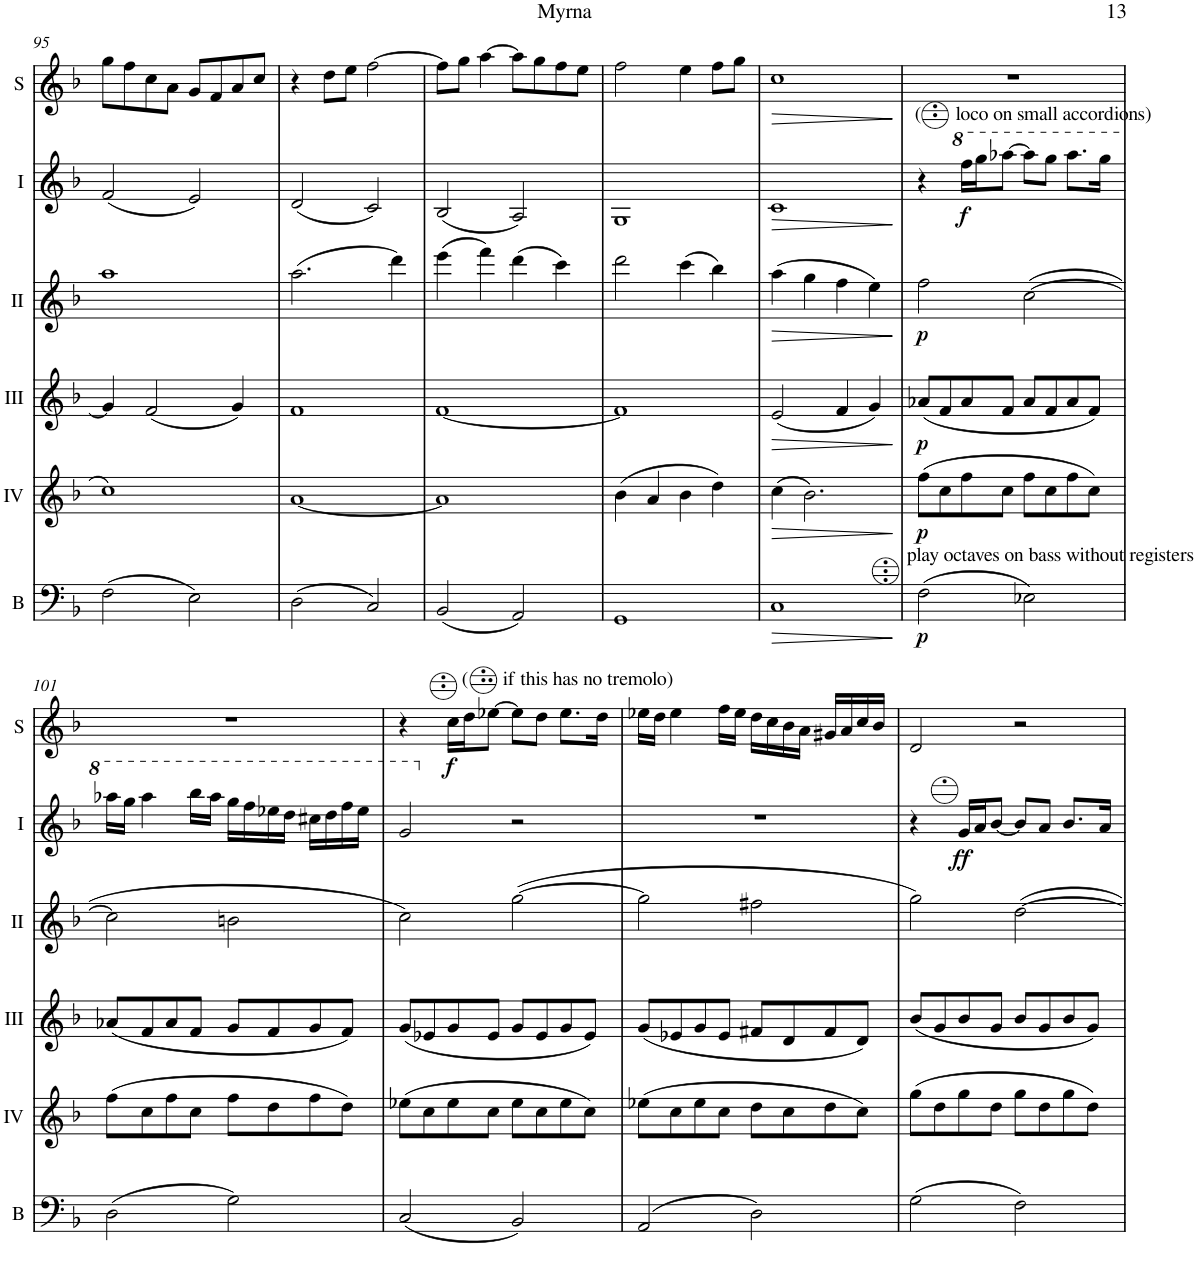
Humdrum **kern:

**kern	**dynam	**kern	**dynam	**kern	**dynam	**kern	**dynam	**kern	**dynam	**kern	**dynam
*part6	*part6	*part5	*part5	*part4	*part4	*part3	*part3	*part2	*part2	*part1	*part1
*staff6	*staff6	*staff5	*staff5	*staff4	*staff4	*staff3	*staff3	*staff2	*staff2	*staff1	*staff1
*I"Bass	*	*I"Acc. 4	*	*I"Acc. 3	*	*I"Acc. 2	*	*I"Acc. 1	*	*I"Solo	*
*I'B	*	*	*	*	*	*	*	*	*	*I'S	*
!!LO:PB:g=z
*clefF4	*	*clefG2	*	*clefG2	*	*clefG2	*	*clefG2	*	*clefG2	*
*Trd7c12	*	*Trd7c12	*	*	*	*	*	*Trd7c12	*	*	*
*k[b-]	*	*k[b-]	*	*k[b-]	*	*k[b-]	*	*k[b-]	*	*k[b-]	*
*M4/4	*	*M4/4	*	*M4/4	*	*M4/4	*	*M4/4	*	*M4/4	*
=95	=95	=95	=95	=95	=95	=95	=95	=95	=95	=95	=95
(2F\	.	1cc	.	4g/]	.	1aa	.	(2f/	.	8gg\L	.
.	.	.	.	.	.	.	.	.	.	8ff\	.
.	.	.	.	(2f/	.	.	.	.	.	8cc\	.
.	.	.	.	.	.	.	.	.	.	8a\J	.
2E\)	.	.	.	.	.	.	.	2e/)	.	8g/L	.
.	.	.	.	.	.	.	.	.	.	8f/	.
.	.	.	.	4g/)	.	.	.	.	.	8a/	.
.	.	.	.	.	.	.	.	.	.	8cc/J	.
=96	=96	=96	=96	=96	=96	=96	=96	=96	=96	=96	=96
(2D\	.	[1a	.	1f	.	(2.aa\	.	(2d/	.	4r	.
.	.	.	.	.	.	.	.	.	.	8dd\L	.
.	.	.	.	.	.	.	.	.	.	8ee\J	.
2C/)	.	.	.	.	.	.	.	2c/)	.	[2ff\	.
.	.	.	.	.	.	4ddd\)	.	.	.	.	.
=97	=97	=97	=97	=97	=97	=97	=97	=97	=97	=97	=97
(2BB-/	.	1a]	.	[1f	.	(4eee\	.	(2B-/	.	8ff\L]	.
.	.	.	.	.	.	.	.	.	.	8gg\J	.
.	.	.	.	.	.	4fff\)	.	.	.	[4aa\	.
2AA/)	.	.	.	.	.	(4ddd\	.	2A/)	.	8aa\L]	.
.	.	.	.	.	.	.	.	.	.	8gg\	.
.	.	.	.	.	.	4ccc\)	.	.	.	8ff\	.
.	.	.	.	.	.	.	.	.	.	8ee\J	.
=98	=98	=98	=98	=98	=98	=98	=98	=98	=98	=98	=98
1GG	.	(4b-\	.	1f]	.	2ddd\	.	1G	.	2ff\	.
.	.	4a/	.	.	.	.	.	.	.	.	.
.	.	4b-\	.	.	.	(4ccc\	.	.	.	4ee\	.
.	.	4dd\)	.	.	.	4bb-\)	.	.	.	8ff\L	.
.	.	.	.	.	.	.	.	.	.	8gg\J	.
=99	=99	=99	=99	=99	=99	=99	=99	=99	=99	=99	=99
!	!LO:HP:b	!	!LO:HP:b	!	!LO:HP:b	!	!LO:HP:b	!	!LO:HP:b	!	!LO:HP:b
1C	>	(4cc\	>	(2e/	>	(4aa\	>	1c	>	1cc	>
.	.	2.b-\)	.	.	.	4gg\	.	.	.	.	.
.	.	.	.	4f/	.	4ff\	.	.	.	.	.
.	.	.	.	4g/)	.	4ee\)	.	.	.	.	.
.	]	.	]	.	]	.	]	.	]	.	]
=100	=100	=100	=100	=100	=100	=100	=100	=100	=100	=100	=100
!LO:TX:a:t=play octaves on bass without registers	!	!	!	!	!	!	!	!	!	!	!
!	!LO:DY:b	!	!LO:DY:b	!	!LO:DY:b	!	!LO:DY:b	!	!	!	!
(2F\	p	(8ff\L	p	(8a-X/L	p	2ff\	p	4r	.	1r	.
.	.	8cc\	.	8f/	.	.	.	.	.	.	.
*	*	*	*	*	*	*	*	*8va	*	*	*
!	!	!	!	!	!	!	!	!LO:TX:a:t=(       loco on small accordions)	!	!	!
!	!	!	!	!	!	!	!	!	!LO:DY:b	!	!
.	.	8ff\	.	8a-/	.	.	.	16fff\LL	f	.	.
.	.	.	.	.	.	.	.	16ggg\J	.	.	.
.	.	8cc\J	.	8f/J	.	.	.	[8aaa-X\J	.	.	.
2E-X\)	.	8ff\L	.	8a-/L	.	([2cc\	.	8aaa-\L]	.	.	.
.	.	8cc\	.	8f/	.	.	.	8ggg\J	.	.	.
.	.	8ff\	.	8a-/	.	.	.	8.aaa-\L	.	.	.
.	.	8cc\J)	.	8f/J)	.	.	.	.	.	.	.
.	.	.	.	.	.	.	.	16ggg\Jk	.	.	.
!!LO:LB:g=z
=101	=101	=101	=101	=101	=101	=101	=101	=101	=101	=101	=101
(2D\	.	(8ff\L	.	(8a-X/L	.	2cc\]	.	16aaa-X\LL	.	1r	.
.	.	.	.	.	.	.	.	16ggg\JJ	.	.	.
.	.	8cc\	.	8f/	.	.	.	4aaa-\	.	.	.
.	.	8ff\	.	8a-/	.	.	.	.	.	.	.
.	.	8cc\J	.	8f/J	.	.	.	16bbb-\LL	.	.	.
.	.	.	.	.	.	.	.	16aaa-\JJ	.	.	.
2G\)	.	8ff\L	.	8g/L	.	2bn\	.	16ggg\LL	.	.	.
.	.	.	.	.	.	.	.	16fff\	.	.	.
.	.	8dd\	.	8f/	.	.	.	16eee-X\	.	.	.
.	.	.	.	.	.	.	.	16ddd\JJ	.	.	.
.	.	8ff\	.	8g/	.	.	.	16ccc#X\LL	.	.	.
.	.	.	.	.	.	.	.	16ddd\	.	.	.
.	.	8dd\J)	.	8f/J)	.	.	.	16fff\	.	.	.
.	.	.	.	.	.	.	.	16eee-\JJ	.	.	.
=102	=102	=102	=102	=102	=102	=102	=102	=102	=102	=102	=102
(2C/	.	(8ee-X\L	.	(8g/L	.	2cc\)	.	2gg/	.	4r	.
.	.	8cc\	.	8e-X/	.	.	.	.	.	.	.
!	!	!	!	!	!	!	!	!	!	!LO:TX:a:t=(       if this has no tremolo)	!
!	!	!	!	!	!	!	!	!	!	!	!LO:DY:b
.	.	8ee-\	.	8g/	.	.	.	.	.	16cc\LL	f
.	.	.	.	.	.	.	.	.	.	16dd\J	.
.	.	8cc\J	.	8e-/J	.	.	.	.	.	[8ee-X\J	.
*	*	*	*	*	*	*	*	*X8va	*	*	*
2BB-/)	.	8ee-\L	.	8g/L	.	([2gg\	.	2r	.	8ee-\L]	.
.	.	8cc\	.	8e-/	.	.	.	.	.	8dd\J	.
.	.	8ee-\	.	8g/	.	.	.	.	.	8.ee-\L	.
.	.	8cc\J)	.	8e-/J)	.	.	.	.	.	.	.
.	.	.	.	.	.	.	.	.	.	16dd\Jk	.
=103	=103	=103	=103	=103	=103	=103	=103	=103	=103	=103	=103
(2AA/	.	(8ee-X\L	.	(8g/L	.	2gg\]	.	1r	.	16ee-X\LL	.
.	.	.	.	.	.	.	.	.	.	16dd\JJ	.
.	.	8cc\	.	8e-X/	.	.	.	.	.	4ee-\	.
.	.	8ee-\	.	8g/	.	.	.	.	.	.	.
.	.	8cc\J	.	8e-/J	.	.	.	.	.	16ff\LL	.
.	.	.	.	.	.	.	.	.	.	16ee-\JJ	.
2D\)	.	8dd\L	.	8f#X/L	.	2ff#X\	.	.	.	16dd\LL	.
.	.	.	.	.	.	.	.	.	.	16cc\	.
.	.	8cc\	.	8d/	.	.	.	.	.	16b-\	.
.	.	.	.	.	.	.	.	.	.	16a\JJ	.
.	.	8dd\	.	8f#/	.	.	.	.	.	16g#X/LL	.
.	.	.	.	.	.	.	.	.	.	16a/	.
.	.	8cc\J)	.	8d/J)	.	.	.	.	.	16cc/	.
.	.	.	.	.	.	.	.	.	.	16b-/JJ	.
=104	=104	=104	=104	=104	=104	=104	=104	=104	=104	=104	=104
(2G\	.	(8gg\L	.	(8b-/L	.	2gg\)	.	4r	.	2d/	.
.	.	8dd\	.	8g/	.	.	.	.	.	.	.
!	!	!	!	!	!	!	!	!	!LO:DY:b	!	!
.	.	8gg\	.	8b-/	.	.	.	16ggg/LL	ff	.	.
.	.	.	.	.	.	.	.	16aaa/J	.	.	.
.	.	8dd\J	.	8g/J	.	.	.	[8bbb-/J	.	.	.
2F\)	.	8gg\L	.	8b-/L	.	[2dd\	.	8bbb-/L]	.	2r	.
.	.	8dd\	.	8g/	.	.	.	8aaa/J	.	.	.
.	.	8gg\	.	8b-/	.	.	.	8.bbb-/L	.	.	.
.	.	8dd\J)	.	8g/J)	.	.	.	.	.	.	.
.	.	.	.	.	.	.	.	16aaa/Jk	.	.	.
=	=	=	=	=	=	=	=	=	=	=	=
*-	*-	*-	*-	*-	*-	*-	*-	*-	*-	*-	*-
